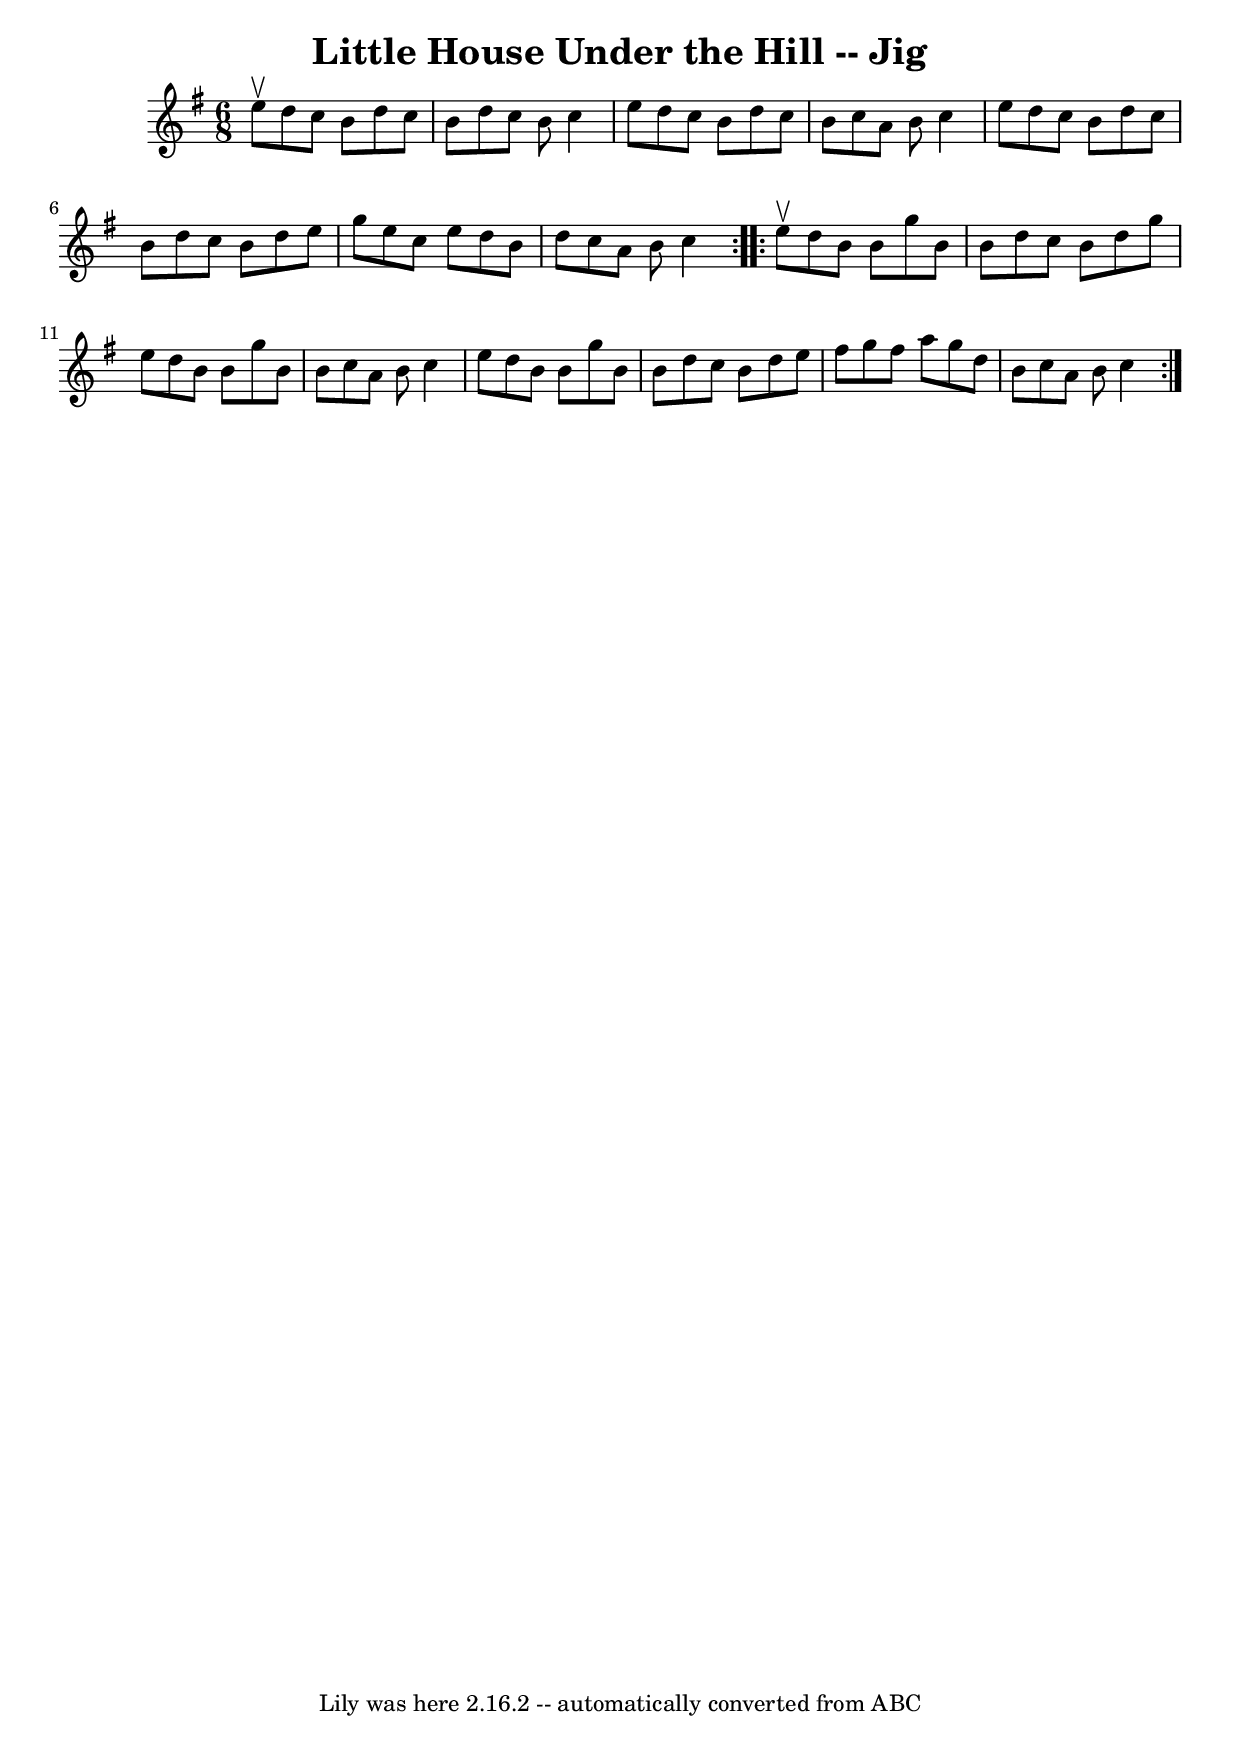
\version "2.7.40"
\include "Mammoth.ily"
\header {
	book = "Ryan's Mammoth Collection"
	crossRefNumber = "1"
	footnotes = "\\\\87 447"
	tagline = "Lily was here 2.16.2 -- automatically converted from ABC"
	title = "Little House Under the Hill -- Jig"
}
voicedefault =  {
\set Score.defaultBarType = "empty"

\repeat volta 2 {
\time 6/8 \key g \major e''8^\upbow |
 d''8 c''8 b'8 d''8 
 c''8 b'8    |
 d''8 c''8 b'8 c''4 e''8    |
   
d''8 c''8 b'8 d''8 c''8 b'8    |
 c''8 a'8 b'8    
c''4 e''8    |
 d''8 c''8 b'8 d''8 c''8 b'8    
|
 d''8 c''8 b'8 d''8 e''8 g''8    |
 e''8    
c''8 e''8 d''8 b'8 d''8    |
 c''8 a'8 b'8 c''4  } 
    \repeat volta 2 { e''8^\upbow |
 d''8 b'8 b'8 g''8    
b'8 b'8    |
 d''8 c''8 b'8 d''8 g''8 e''8    
|
 d''8 b'8 b'8 g''8 b'8 b'8    |
 c''8 a'8   
 b'8 c''4 e''8    |
 d''8 b'8 b'8 g''8 b'8 b'8   
 |
 d''8 c''8 b'8 d''8 e''8 fis''8    |
 g''8    
fis''8 a''8 g''8 d''8 b'8    |
 c''8 a'8 b'8 c''4  
}   
}

\score{
    <<

	\context Staff="default"
	{
	    \voicedefault 
	}

    >>
	\layout {
	}
	\midi {}
}
